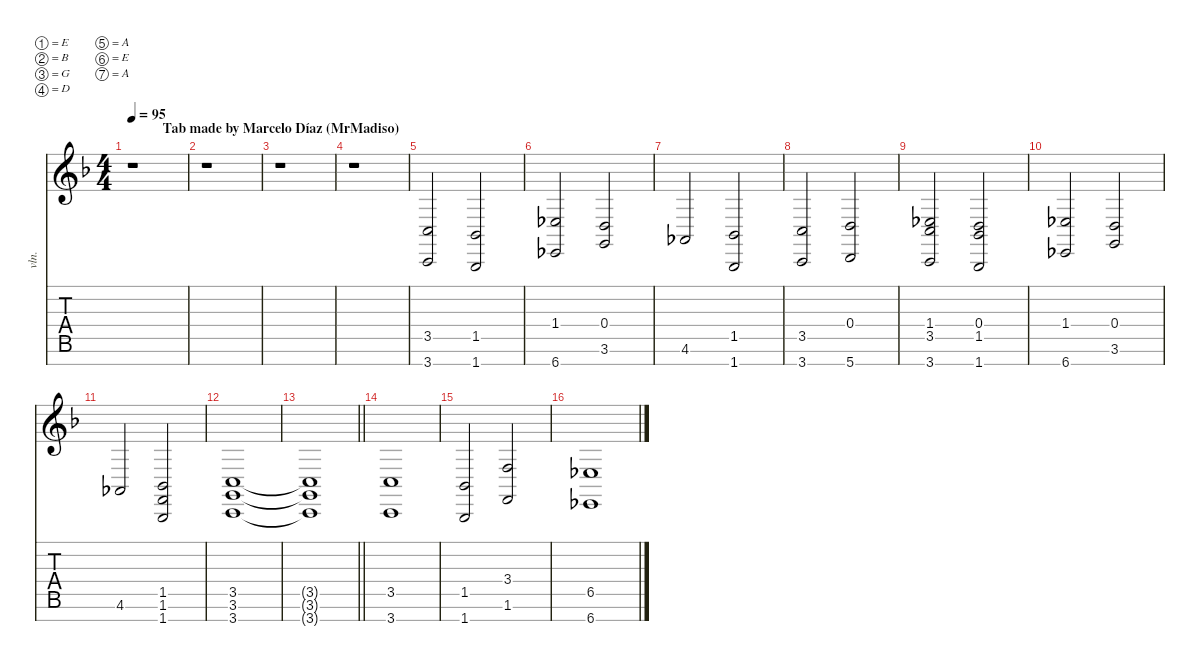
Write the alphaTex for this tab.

\defaultSystemsLayout 4
\hideDynamics
\bracketExtendMode nobrackets
\otherSystemsTrackNameOrientation horizontal
\track ("Strings ensemble" "vln.") {instrument stringensemble2}
\staff {score tabs}
\tuning (E4 B3 G3 D3 A2 E2 A1)
\ts (4 4)
\beaming (8 2 2 2 2)
\section ("" "          Tab made by Marcelo Díaz (MrMadiso)")
\tempo 95
\clef g2
\ks f
r.1{dy mf instrument stringensemble2} |
r.1 |
r.1 |
r.1 |
(3.5 3.7).2 (1.5 1.7).2 |
(1.4 6.7).2 (0.4 3.6).2{dy mp} |
4.6.2{dy mf} (1.5 1.7).2 |
(3.5 3.7).2 (0.4 5.7).2 |
(1.4 3.5 3.7).2 (0.4 1.5 1.7).2 |
(1.4 6.7).2 (0.4 3.6).2{dy mp} |
4.6.2{dy mf} (1.5 1.6 1.7).2 |
(3.5 3.6 3.7).1 |
\barLineRight lightlight
(3.5{t} 3.6{t} 3.7{t}).1{dy f} |
(3.5 3.7).1{dy mp} |
(1.5 1.7).2 (3.4 1.6).2 |
(6.5 6.7).1
